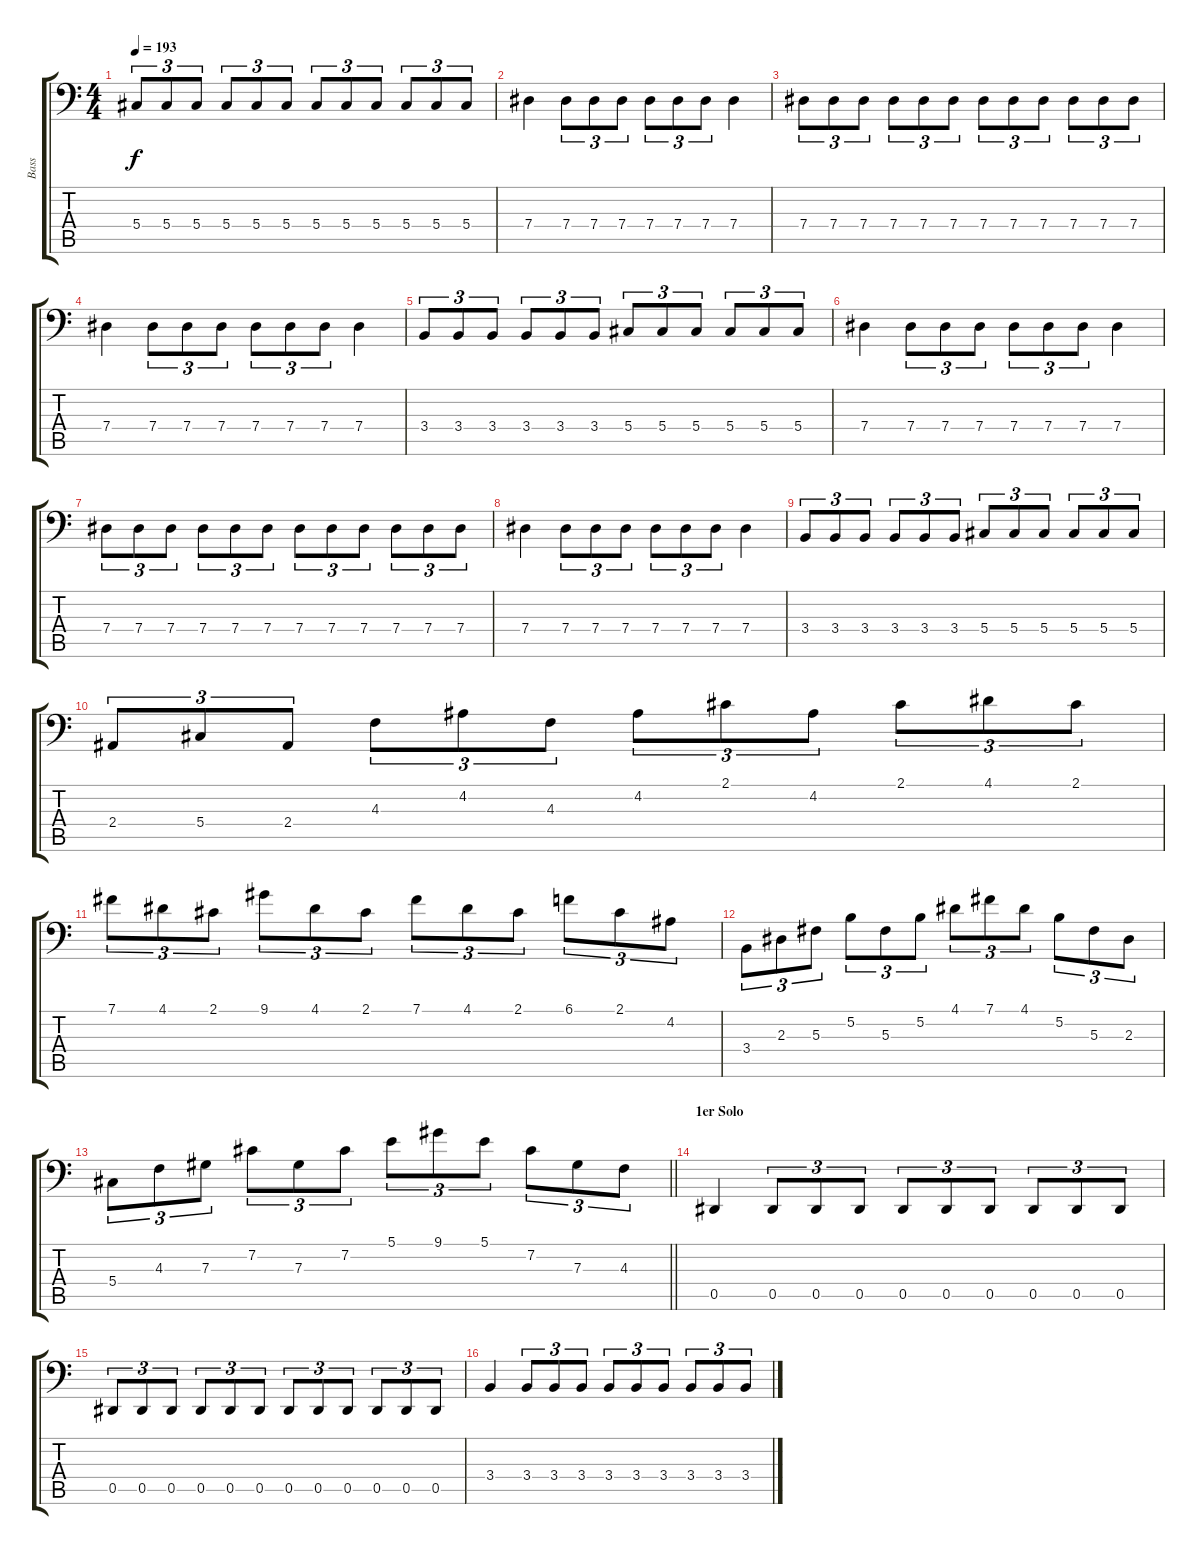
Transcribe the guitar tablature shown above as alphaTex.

\track ("Bass" "Bass") {instrument electricbassfinger}
\staff {score tabs}
\tuning (B2 Gb2 Db2 Ab1 Eb1 Bb0) {hide}
\ts (4 4)
\tempo 193
\clef f4
\ks c
5.4.8{tu (3 2) dy f} 5.4.8{tu (3 2)} 5.4.8{tu (3 2)} 5.4.8{tu (3 2)} 5.4.8{tu (3 2)} 5.4.8{tu (3 2)} 5.4.8{tu (3 2)} 5.4.8{tu (3 2)} 5.4.8{tu (3 2)} 5.4.8{tu (3 2)} 5.4.8{tu (3 2)} 5.4.8{tu (3 2)} |
7.4.4 7.4.8{tu (3 2)} 7.4.8{tu (3 2)} 7.4.8{tu (3 2)} 7.4.8{tu (3 2)} 7.4.8{tu (3 2)} 7.4.8{tu (3 2)} 7.4.4 |
7.4.8{tu (3 2)} 7.4.8{tu (3 2)} 7.4.8{tu (3 2)} 7.4.8{tu (3 2)} 7.4.8{tu (3 2)} 7.4.8{tu (3 2)} 7.4.8{tu (3 2)} 7.4.8{tu (3 2)} 7.4.8{tu (3 2)} 7.4.8{tu (3 2)} 7.4.8{tu (3 2)} 7.4.8{tu (3 2)} |
7.4.4 7.4.8{tu (3 2)} 7.4.8{tu (3 2)} 7.4.8{tu (3 2)} 7.4.8{tu (3 2)} 7.4.8{tu (3 2)} 7.4.8{tu (3 2)} 7.4.4 |
3.4.8{tu (3 2)} 3.4.8{tu (3 2)} 3.4.8{tu (3 2)} 3.4.8{tu (3 2)} 3.4.8{tu (3 2)} 3.4.8{tu (3 2)} 5.4.8{tu (3 2)} 5.4.8{tu (3 2)} 5.4.8{tu (3 2)} 5.4.8{tu (3 2)} 5.4.8{tu (3 2)} 5.4.8{tu (3 2)} |
7.4.4 7.4.8{tu (3 2)} 7.4.8{tu (3 2)} 7.4.8{tu (3 2)} 7.4.8{tu (3 2)} 7.4.8{tu (3 2)} 7.4.8{tu (3 2)} 7.4.4 |
7.4.8{tu (3 2)} 7.4.8{tu (3 2)} 7.4.8{tu (3 2)} 7.4.8{tu (3 2)} 7.4.8{tu (3 2)} 7.4.8{tu (3 2)} 7.4.8{tu (3 2)} 7.4.8{tu (3 2)} 7.4.8{tu (3 2)} 7.4.8{tu (3 2)} 7.4.8{tu (3 2)} 7.4.8{tu (3 2)} |
7.4.4 7.4.8{tu (3 2)} 7.4.8{tu (3 2)} 7.4.8{tu (3 2)} 7.4.8{tu (3 2)} 7.4.8{tu (3 2)} 7.4.8{tu (3 2)} 7.4.4 |
3.4.8{tu (3 2)} 3.4.8{tu (3 2)} 3.4.8{tu (3 2)} 3.4.8{tu (3 2)} 3.4.8{tu (3 2)} 3.4.8{tu (3 2)} 5.4.8{tu (3 2)} 5.4.8{tu (3 2)} 5.4.8{tu (3 2)} 5.4.8{tu (3 2)} 5.4.8{tu (3 2)} 5.4.8{tu (3 2)} |
2.4.8{tu (3 2)} 5.4.8{tu (3 2)} 2.4.8{tu (3 2)} 4.3.8{tu (3 2)} 4.2.8{tu (3 2)} 4.3.8{tu (3 2)} 4.2.8{tu (3 2)} 2.1.8{tu (3 2)} 4.2.8{tu (3 2)} 2.1.8{tu (3 2)} 4.1.8{tu (3 2)} 2.1.8{tu (3 2)} |
7.1.8{tu (3 2)} 4.1.8{tu (3 2)} 2.1.8{tu (3 2)} 9.1.8{tu (3 2)} 4.1.8{tu (3 2)} 2.1.8{tu (3 2)} 7.1.8{tu (3 2)} 4.1.8{tu (3 2)} 2.1.8{tu (3 2)} 6.1.8{tu (3 2)} 2.1.8{tu (3 2)} 4.2.8{tu (3 2)} |
3.4.8{tu (3 2)} 2.3.8{tu (3 2)} 5.3.8{tu (3 2)} 5.2.8{tu (3 2)} 5.3.8{tu (3 2)} 5.2.8{tu (3 2)} 4.1.8{tu (3 2)} 7.1.8{tu (3 2)} 4.1.8{tu (3 2)} 5.2.8{tu (3 2)} 5.3.8{tu (3 2)} 2.3.8{tu (3 2)} |
\barLineRight lightlight
5.4.8{tu (3 2)} 4.3.8{tu (3 2)} 7.3.8{tu (3 2)} 7.2.8{tu (3 2)} 7.3.8{tu (3 2)} 7.2.8{tu (3 2)} 5.1.8{tu (3 2)} 9.1.8{tu (3 2)} 5.1.8{tu (3 2)} 7.2.8{tu (3 2)} 7.3.8{tu (3 2)} 4.3.8{tu (3 2)} |
\section ("" "1er Solo")
0.5.4 0.5.8{tu (3 2)} 0.5.8{tu (3 2)} 0.5.8{tu (3 2)} 0.5.8{tu (3 2)} 0.5.8{tu (3 2)} 0.5.8{tu (3 2)} 0.5.8{tu (3 2)} 0.5.8{tu (3 2)} 0.5.8{tu (3 2)} |
0.5.8{tu (3 2)} 0.5.8{tu (3 2)} 0.5.8{tu (3 2)} 0.5.8{tu (3 2)} 0.5.8{tu (3 2)} 0.5.8{tu (3 2)} 0.5.8{tu (3 2)} 0.5.8{tu (3 2)} 0.5.8{tu (3 2)} 0.5.8{tu (3 2)} 0.5.8{tu (3 2)} 0.5.8{tu (3 2)} |
3.4.4 3.4.8{tu (3 2)} 3.4.8{tu (3 2)} 3.4.8{tu (3 2)} 3.4.8{tu (3 2)} 3.4.8{tu (3 2)} 3.4.8{tu (3 2)} 3.4.8{tu (3 2)} 3.4.8{tu (3 2)} 3.4.8{tu (3 2)}
